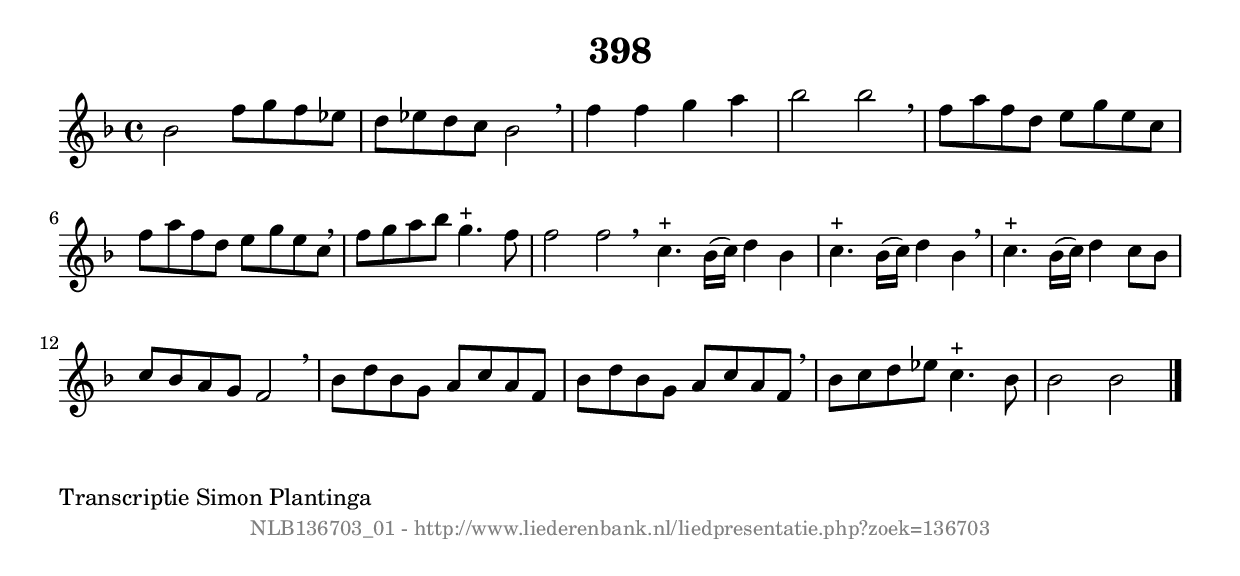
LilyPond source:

%
% produced by wce2krn 1.64 (7 June 2014)
%
\version"2.16"
#(append! paper-alist '(("long" . (cons (* 210 mm) (* 2000 mm)))))
#(set-default-paper-size "long")
sb = {\breathe}
mBreak = {\breathe }
bBreak = {\breathe }
x = {\once\override NoteHead #'style = #'cross }
gl=\glissando
itime={\override Staff.TimeSignature #'stencil = ##f }
ficta = {\once\set suggestAccidentals = ##t}
fine = {\once\override Score.RehearsalMark #'self-alignment-X = #1 \mark \markup {\italic{Fine}}}
dc = {\once\override Score.RehearsalMark #'self-alignment-X = #1 \mark \markup {\italic{D.C.}}}
dcf = {\once\override Score.RehearsalMark #'self-alignment-X = #1 \mark \markup {\italic{D.C. al Fine}}}
dcc = {\once\override Score.RehearsalMark #'self-alignment-X = #1 \mark \markup {\italic{D.C. al Coda}}}
ds = {\once\override Score.RehearsalMark #'self-alignment-X = #1 \mark \markup {\italic{D.S.}}}
dsf = {\once\override Score.RehearsalMark #'self-alignment-X = #1 \mark \markup {\italic{D.S. al Fine}}}
dsc = {\once\override Score.RehearsalMark #'self-alignment-X = #1 \mark \markup {\italic{D.S. al Coda}}}
pv = {\set Score.repeatCommands = #'((volta "1"))}
sv = {\set Score.repeatCommands = #'((volta "2"))}
tv = {\set Score.repeatCommands = #'((volta "3"))}
qv = {\set Score.repeatCommands = #'((volta "4"))}
xv = {\set Score.repeatCommands = #'((volta #f))}
\header{ tagline = ""
title = "398"
}
\score {{
\key bes \lydian
\relative g'
{
\set melismaBusyProperties = #'()
\time 4/4
\tempo 4=120
\override Score.MetronomeMark #'transparent = ##t
\override Score.RehearsalMark #'break-visibility = #(vector #t #t #f)
bes2 f'8 g8 f8 ees8 | d8 ees8 d8 c8 bes2 \sb | f'4 f4 g4 a4 | bes2 bes2 | \mBreak \bar "|"
f8 a8 f8 d8 e8 g8 e8 c8 | f8 a8 f8 d8 e8 g8 e8 c8 \sb | f8 g8 a8 bes8 g4.^"+" f8 | f2 f2 \bar ":|:" \bBreak
c4.^"+" bes16( c16) d4 bes4 | c4.^"+" bes16( c16) d4 bes4 \sb | c4.^"+" bes16( c16) d4 c8 bes8 | c8 bes8 a8 g8 f2 | \mBreak \bar "|"
bes8 d8 bes8 g8 a8 c8 a8 f8 | bes8 d8 bes8 g8 a8 c8 a8 f8 \sb | bes8 c8 d8 ees8 c4.^"+" bes8 | bes2 bes2 \bar "|."
 }}
 \midi { }
 \layout {
            indent = 0.0\cm
}
}
\markup { \wordwrap-string #" 
Transcriptie Simon Plantinga
"}
\markup { \vspace #0 } \markup { \with-color #grey \fill-line { \center-column { \smaller "NLB136703_01 - http://www.liederenbank.nl/liedpresentatie.php?zoek=136703" } } }
